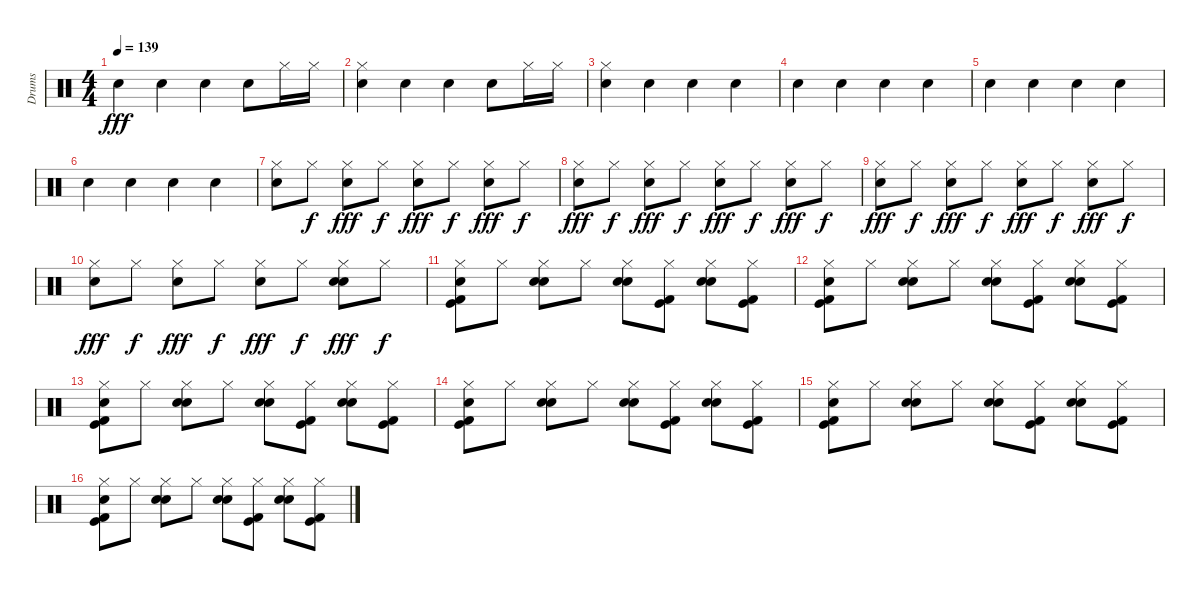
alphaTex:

\track ("Drums" "Drums") {instrument percussion}
\staff {score}
\articulation defaults
\ts (4 4)
\tempo 139
\clef neutral
\ks c "Hand Clap (hit)".4{dy fff} "Hand Clap (hit)".4 "Hand Clap (hit)".4 "Hand Clap (hit)".8 "Hi-Hat (closed)".16 "Hi-Hat (closed)".16
|
("Hi-Hat (closed)" "Hand Clap (hit)").4 "Hand Clap (hit)".4 "Hand Clap (hit)".4 "Hand Clap (hit)".8 "Hi-Hat (closed)".16 "Hi-Hat (closed)".16 |
("Hi-Hat (closed)" "Hand Clap (hit)").4 "Hand Clap (hit)".4 "Hand Clap (hit)".4 "Hand Clap (hit)".4 |
"Hand Clap (hit)".4 "Hand Clap (hit)".4 "Hand Clap (hit)".4 "Hand Clap (hit)".4 |
"Hand Clap (hit)".4 "Hand Clap (hit)".4 "Hand Clap (hit)".4 "Hand Clap (hit)".4 |
"Hand Clap (hit)".4 "Hand Clap (hit)".4 "Hand Clap (hit)".4 "Hand Clap (hit)".4 |
("Hi-Hat (closed)" "Hand Clap (hit)").8 "Hi-Hat (closed)".8{dy f} ("Hi-Hat (closed)" "Hand Clap (hit)").8{dy fff} "Hi-Hat (closed)".8{dy f} ("Hi-Hat (closed)" "Hand Clap (hit)").8{dy fff} "Hi-Hat (closed)".8{dy f} ("Hi-Hat (closed)" "Hand Clap (hit)").8{dy fff} "Hi-Hat (closed)".8{dy f} |
("Hi-Hat (closed)" "Hand Clap (hit)").8{dy fff} "Hi-Hat (closed)".8{dy f} ("Hi-Hat (closed)" "Hand Clap (hit)").8{dy fff} "Hi-Hat (closed)".8{dy f} ("Hi-Hat (closed)" "Hand Clap (hit)").8{dy fff} "Hi-Hat (closed)".8{dy f} ("Hi-Hat (closed)" "Hand Clap (hit)").8{dy fff} "Hi-Hat (closed)".8{dy f} |
("Hi-Hat (closed)" "Hand Clap (hit)").8{dy fff} "Hi-Hat (closed)".8{dy f} ("Hi-Hat (closed)" "Hand Clap (hit)").8{dy fff} "Hi-Hat (closed)".8{dy f} ("Hi-Hat (closed)" "Hand Clap (hit)").8{dy fff} "Hi-Hat (closed)".8{dy f} ("Hi-Hat (closed)" "Hand Clap (hit)").8{dy fff} "Hi-Hat (closed)".8{dy f} |
("Hi-Hat (closed)" "Hand Clap (hit)").8{dy fff} "Hi-Hat (closed)".8{dy f} ("Hi-Hat (closed)" "Hand Clap (hit)").8{dy fff} "Hi-Hat (closed)".8{dy f} ("Hi-Hat (closed)" "Hand Clap (hit)").8{dy fff} "Hi-Hat (closed)".8{dy f} ("Hi-Hat (closed)" "Electric Snare (hit)" "Hand Clap (hit)").8{dy fff} "Hi-Hat (closed)".8{dy f} |
("Hi-Hat (closed)" "Hand Clap (hit)" "Kick (hit) 2" "Kick (hit)").8 "Hi-Hat (closed)".8 ("Hi-Hat (closed)" "Hand Clap (hit)" "Electric Snare (hit)").8 "Hi-Hat (closed)".8 ("Hi-Hat (closed)" "Hand Clap (hit)" "Electric Snare (hit)").8 ("Hi-Hat (closed)" "Kick (hit) 2" "Kick (hit)").8 ("Hi-Hat (closed)" "Hand Clap (hit)" "Electric Snare (hit)").8 ("Hi-Hat (closed)" "Kick (hit) 2" "Kick (hit)").8 |
("Hi-Hat (closed)" "Hand Clap (hit)" "Kick (hit) 2" "Kick (hit)").8 "Hi-Hat (closed)".8 ("Hi-Hat (closed)" "Hand Clap (hit)" "Electric Snare (hit)").8 "Hi-Hat (closed)".8 ("Hi-Hat (closed)" "Hand Clap (hit)" "Electric Snare (hit)").8 ("Hi-Hat (closed)" "Kick (hit) 2" "Kick (hit)").8 ("Hi-Hat (closed)" "Hand Clap (hit)" "Electric Snare (hit)").8 ("Hi-Hat (closed)" "Kick (hit) 2" "Kick (hit)").8 |
("Hi-Hat (closed)" "Hand Clap (hit)" "Kick (hit) 2" "Kick (hit)").8 "Hi-Hat (closed)".8 ("Hi-Hat (closed)" "Hand Clap (hit)" "Electric Snare (hit)").8 "Hi-Hat (closed)".8 ("Hi-Hat (closed)" "Hand Clap (hit)" "Electric Snare (hit)").8 ("Hi-Hat (closed)" "Kick (hit) 2" "Kick (hit)").8 ("Hi-Hat (closed)" "Hand Clap (hit)" "Electric Snare (hit)").8 ("Hi-Hat (closed)" "Kick (hit) 2" "Kick (hit)").8 |
("Hi-Hat (closed)" "Hand Clap (hit)" "Kick (hit) 2" "Kick (hit)").8 "Hi-Hat (closed)".8 ("Hi-Hat (closed)" "Hand Clap (hit)" "Electric Snare (hit)").8 "Hi-Hat (closed)".8 ("Hi-Hat (closed)" "Hand Clap (hit)" "Electric Snare (hit)").8 ("Hi-Hat (closed)" "Kick (hit) 2" "Kick (hit)").8 ("Hi-Hat (closed)" "Hand Clap (hit)" "Electric Snare (hit)").8 ("Hi-Hat (closed)" "Kick (hit) 2" "Kick (hit)").8 |
("Hi-Hat (closed)" "Hand Clap (hit)" "Kick (hit) 2" "Kick (hit)").8 "Hi-Hat (closed)".8 ("Hi-Hat (closed)" "Hand Clap (hit)" "Electric Snare (hit)").8 "Hi-Hat (closed)".8 ("Hi-Hat (closed)" "Hand Clap (hit)" "Electric Snare (hit)").8 ("Hi-Hat (closed)" "Kick (hit) 2" "Kick (hit)").8 ("Hi-Hat (closed)" "Hand Clap (hit)" "Electric Snare (hit)").8 ("Hi-Hat (closed)" "Kick (hit) 2" "Kick (hit)").8 |
("Hi-Hat (closed)" "Hand Clap (hit)" "Kick (hit) 2" "Kick (hit)").8 "Hi-Hat (closed)".8 ("Hi-Hat (closed)" "Hand Clap (hit)" "Electric Snare (hit)").8 "Hi-Hat (closed)".8 ("Hi-Hat (closed)" "Hand Clap (hit)" "Electric Snare (hit)").8 ("Hi-Hat (closed)" "Kick (hit) 2" "Kick (hit)").8 ("Hi-Hat (closed)" "Hand Clap (hit)" "Electric Snare (hit)").8 ("Hi-Hat (closed)" "Kick (hit) 2" "Kick (hit)").8
